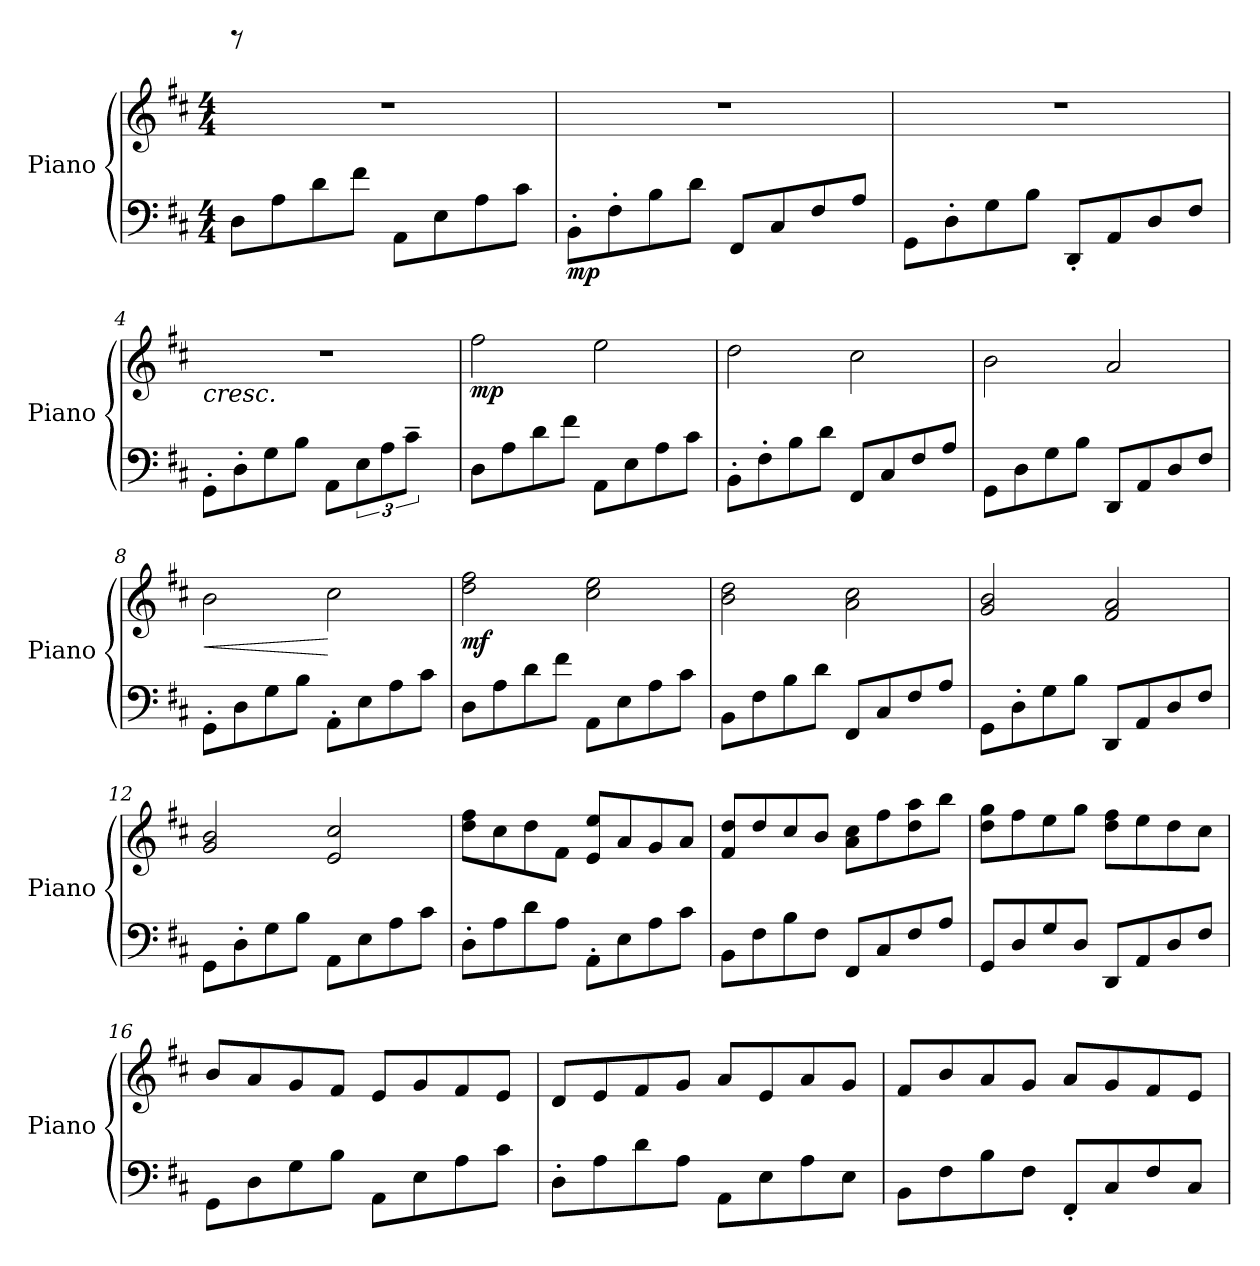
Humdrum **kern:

**kern	**kern	**dynam
*part1	*part1	*part1
*staff2	*staff1	*staff1/2
*I"Piano	*	*
*I'Piano	*	*
*clefF4	*clefG2	*
*k[f#c#]	*k[f#c#]	*
*M4/4	*M4/4	*
=1	=1	=1
*	*^	*
8D\L	8raaa	1rdd	.
8A\	2..ryy	.	.
8d\	.	.	.
8f#\J	.	.	.
8AA\L	.	.	.
8E\	.	.	.
8A\	.	.	.
8c#\J	.	.	.
*	*v	*v	*
=2	=2	=2
!	!	!LO:DY:b=2
8BB'<\L	1rdd	mp
8F#'<\	.	.
8B\	.	.
8d\J	.	.
8FF#/L	.	.
8C#/	.	.
8F#/	.	.
8A/J	.	.
=3	=3	=3
8GG\L	1rdd	.
8D'<\	.	.
8G\	.	.
8B\J	.	.
8DD'</L	.	.
8AA/	.	.
8D/	.	.
8F#/J	.	.
=4	=4	=4
!	!	!LO:HP:b
8GG'<\L	1rdd	<
8D'<\	.	.
8G\	.	.
8B\J	.	.
8AA\L	.	.
12E\	.	.
12A\	.	.
12c#~>\J	.	.
8ryy	.	.
=5	=5	=5
!	!	!LO:DY:b
8D\L	2ff#\	mp
8A\	.	.
8d\	.	.
8f#\J	.	.
8AA\L	2ee\	.
8E\	.	.
8A\	.	.
8c#\J	.	.
!!LO:LB:g=z
=6	=6	=6
8BB'<\L	2dd\	.
8F#'<\	.	.
8B\	.	.
8d\J	.	.
8FF#/L	2cc#\	.
8C#/	.	.
8F#/	.	.
8A/J	.	.
=7	=7	=7
8GG\L	2b\	.
8D\	.	.
8G\	.	.
8B\J	.	.
8DD/L	2a/	.
8AA/	.	.
8D/	.	.
8F#/J	.	.
=8	=8	=8
!	!	!LO:HP:b
8GG'<\L	2b\	<
8D\	.	.
8G\	.	.
8B\J	.	.
8AA'<\L	2cc#\	[
8E\	.	.
8A\	.	.
8c#\J	.	.
=9	=9	=9
!	!	!LO:DY:b
8D\L	2dd\ 2ff#\	mf
8A\	.	.
8d\	.	.
8f#\J	.	.
8AA\L	2cc#\ 2ee\	.
8E\	.	.
8A\	.	.
8c#\J	.	.
=10	=10	=10
8BB\L	2b\ 2dd\	.
8F#\	.	.
8B\	.	.
8d\J	.	.
8FF#/L	2a\ 2cc#\	.
8C#/	.	.
8F#/	.	.
8A/J	.	.
!!LO:LB:g=z
=11	=11	=11
8GG\L	2g/ 2b/	.
8D'<\	.	.
8G\	.	.
8B\J	.	.
8DD/L	2f#/ 2a/	.
8AA/	.	.
8D/	.	.
8F#/J	.	.
=12	=12	=12
8GG\L	2g/ 2b/	.
8D'<\	.	.
8G\	.	.
8B\J	.	.
8AA\L	2e/ 2cc#/	[
8E\	.	.
8A\	.	.
8c#\J	.	.
=13	=13	=13
8D'<'<\L	8dd\ 8ff#\L	.
8A\	8cc#\	.
8d\	8dd\	.
8A\J	8f#\J	.
8AA'<\L	8e/ 8ee/L	.
8E\	8a/	.
8A\	8g/	.
8c#\J	8a/J	.
=14	=14	=14
8BB\L	8f#/ 8dd/L	.
8F#\	8dd/	.
8B\	8cc#/	.
8F#\J	8b/J	.
8FF#/L	8a\ 8cc#\L	.
8C#/	8ff#\	.
8F#/	8dd\ 8aa\	.
8A/J	8bb\J	.
=15	=15	=15
8GG/L	8dd\ 8gg\L	.
8D/	8ff#\	.
8G/	8ee\	.
8D/J	8gg\J	.
8DD/L	8dd\ 8ff#\L	.
8AA/	8ee\	.
8D/	8dd\	.
8F#/J	8cc#\J	.
!!LO:LB:g=z
=16	=16	=16
8GG\L	8b/L	.
8D\	8a/	.
8G\	8g/	.
8B\J	8f#/J	.
8AA\L	8e/L	.
8E\	8g/	.
8A\	8f#/	.
8c#\J	8e/J	.
=17	=17	=17
8D'<\L	8d/L	.
8A\	8e/	.
8d\	8f#/	.
8A\J	8g/J	.
8AA\L	8a/L	.
8E\	8e/	.
8A\	8a/	.
8E\J	8g/J	.
=18	=18	=18
8BB\L	8f#/L	.
8F#\	8b/	.
8B\	8a/	.
8F#\J	8g/J	.
8FF#'</L	8a/L	.
8C#/	8g/	.
8F#/	8f#/	.
8C#/J	8e/J	.
=	=	=
*-	*-	*-
